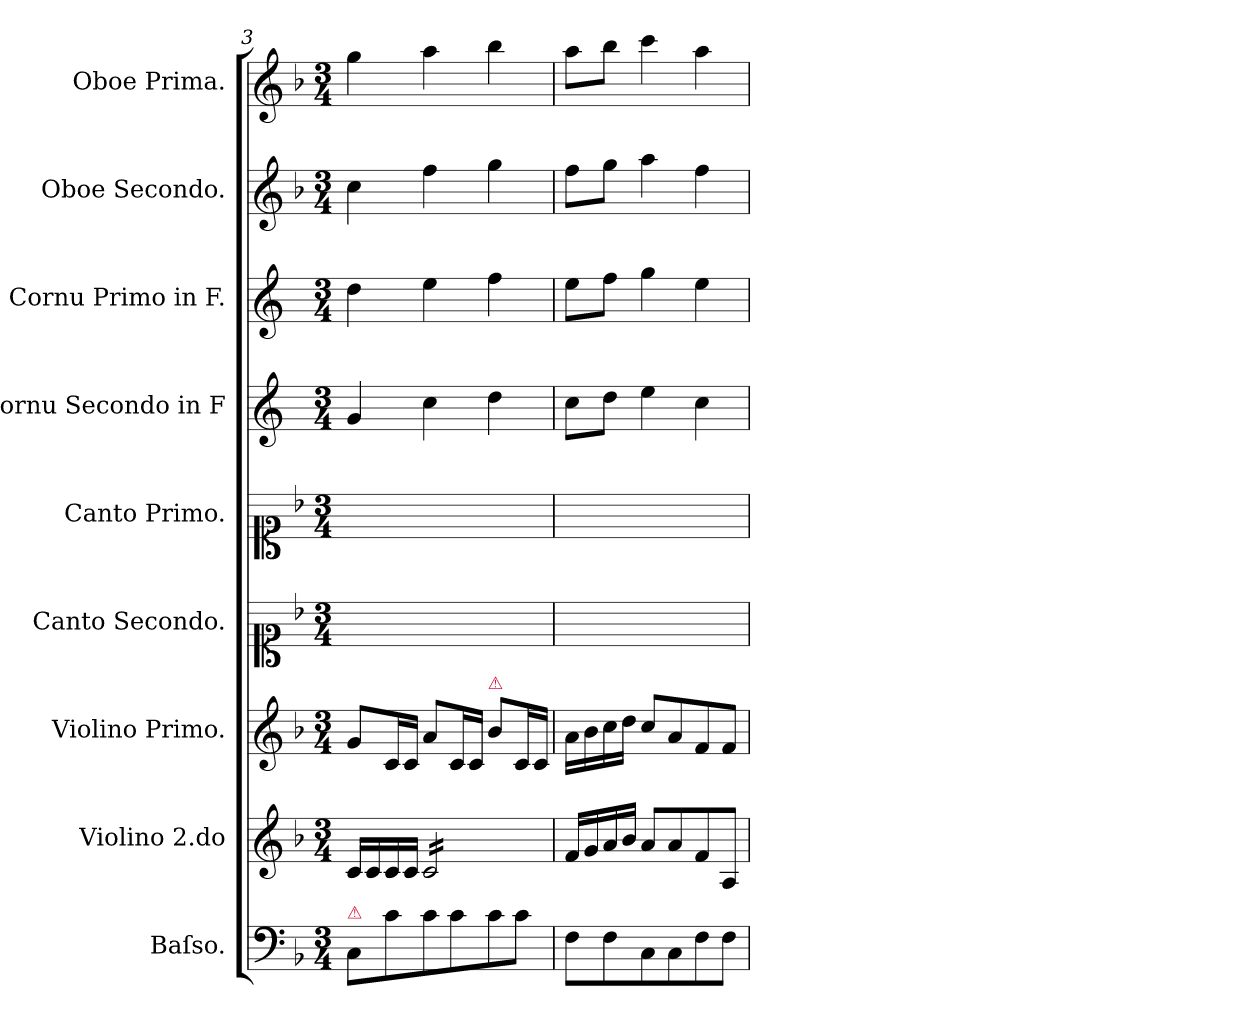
**kern	**kern	**kern	**kern	**kern	**kern	**kern	**kern	**kern
*part9	*part8	*part7	*part6	*part5	*part4	*part3	*part2	*part1
*staff9	*staff8	*staff7	*staff6	*staff5	*staff4	*staff3	*staff2	*staff1
*I"Baſso.	*I"Violino 2.do	*I"Violino Primo.	*I"Canto Secondo.	*I"Canto Primo.	*I"Cornu Secondo in F	*I"Cornu Primo in F.	*I"Oboe Secondo.	*I"Oboe Prima.
*I'B	*	*I'Vn I	*	*	*	*I'Cor I in F	*	*I'Ob I
*clefF4	*clefG2	*clefG2	*clefC1	*clefC1	*clefG2	*clefG2	*clefG2	*clefG2
*	*	*	*	*	*ITrd4c7	*ITrd4c7	*	*
*k[b-]	*k[b-]	*k[b-]	*k[b-]	*k[b-]	*k[b-]	*k[b-]	*k[b-]	*k[b-]
*F:	*F:	*F:	*F:	*F:	*	*	*F:	*F:
*M3/4	*M3/4	*M3/4	*M3/4	*M3/4	*M3/4	*M3/4	*M3/4	*M3/4
=3	=3	=3	=3	=3	=3	=3	=3	=3
!LO:TX:a:color=crimson:t=⚠	!	!	!	!	!	!	!	!
8C/L	16c/LL	8g/L	2.ryy	2.ryy	4c/	4g\	4cc\	4gg\
.	16c/	.	.	.	.	.	.	.
8c\	16c/	16c/L	.	.	.	.	.	.
.	16c/JJ	16c/JJ	.	.	.	.	.	.
*	*tremolo	*	*	*	*	*	*	*
8c\	16c/LL	8a/L	.	.	4f\	4a\	4ff\	4aa\
.	16c/	.	.	.	.	.	.	.
8c\	16c/	16c/L	.	.	.	.	.	.
.	16c/	16c/JJ	.	.	.	.	.	.
!	!	!LO:TX:a:color=crimson:t=⚠	!	!	!	!	!	!
8c\	16c/	8b-\L	.	.	4g\	4b-\	4gg\	4bb-\
.	16c/	.	.	.	.	.	.	.
8c\J	16c/	16c/L	.	.	.	.	.	.
.	16c/JJ	16c/JJ	.	.	.	.	.	.
*	*Xtremolo	*	*	*	*	*	*	*
=4	=4	=4	=4	=4	=4	=4	=4	=4
8F\L	16f/LL	16a\LL	2.ryy	2.ryy	8f\L	8a\L	8ff\L	8aa\L
.	16g/	16b-\	.	.	.	.	.	.
8F\	16a/	16cc\	.	.	8g\J	8b-\J	8gg\J	8bb-\J
.	16b-/JJ	16dd\JJ	.	.	.	.	.	.
8C\	8a/L	8cc/L	.	.	4a\	4cc\	4aa\	4ccc\
8C\	8a/	8a/	.	.	.	.	.	.
8F\	8f/	8f/	.	.	4f\	4a\	4ff\	4aa\
8F\J	8A/J	8f/J	.	.	.	.	.	.
=	=	=	=	=	=	=	=	=
*-	*-	*-	*-	*-	*-	*-	*-	*-
